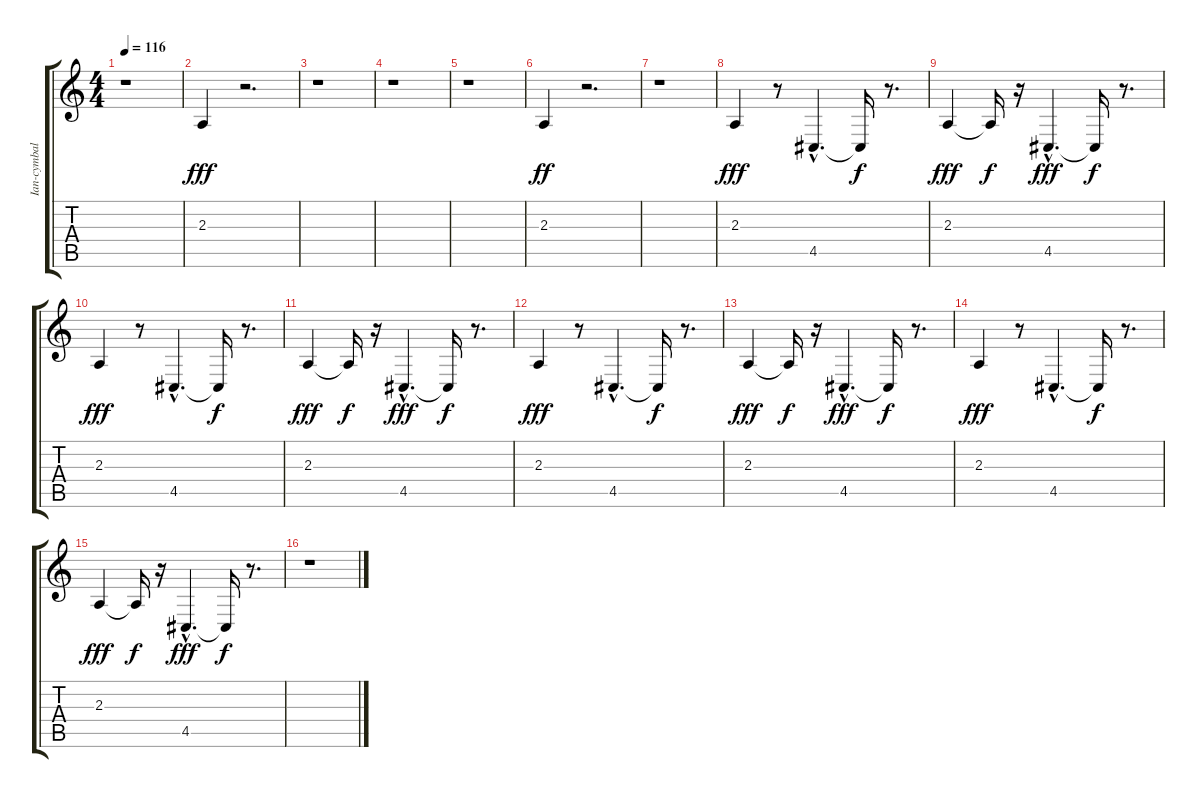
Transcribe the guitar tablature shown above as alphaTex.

\track ("Ian-cymbals" "Ian-cymbal") {instrument seashore}
\staff {score tabs}
\tuning (E4 B3 G3 D3 A2 E2) {hide}
\ts (4 4)
\tempo 116
\clef g2
\ks c
r.1{dy fff} |
2.3.4 r.2{d} |
r.1 |
r.1 |
r.1 |
2.3.4{dy ff} r.2{d} |
r.1 |
2.3.4{dy fff} r.8 4.5{hac}.4{d} 4.5{t}.16{dy f} r.8{d} |
2.3.4{dy fff} 2.3{t}.16{dy f} r.16 4.5{hac}.4{d dy fff} 4.5{t}.16{dy f} r.8{d} |
2.3.4{dy fff} r.8 4.5{hac}.4{d} 4.5{t}.16{dy f} r.8{d} |
2.3.4{dy fff} 2.3{t}.16{dy f} r.16 4.5{hac}.4{d dy fff} 4.5{t}.16{dy f} r.8{d} |
2.3.4{dy fff} r.8 4.5{hac}.4{d} 4.5{t}.16{dy f} r.8{d} |
2.3.4{dy fff} 2.3{t}.16{dy f} r.16 4.5{hac}.4{d dy fff} 4.5{t}.16{dy f} r.8{d} |
2.3.4{dy fff} r.8 4.5{hac}.4{d} 4.5{t}.16{dy f} r.8{d} |
2.3.4{dy fff} 2.3{t}.16{dy f} r.16 4.5{hac}.4{d dy fff} 4.5{t}.16{dy f} r.8{d} |
r.1
